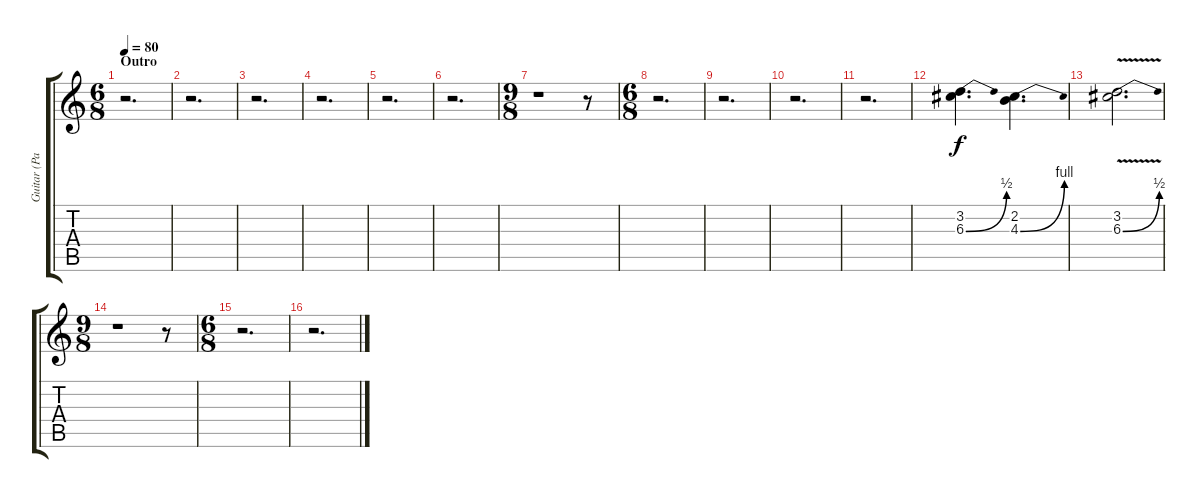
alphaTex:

\track ("Guitar (Patlan)" "Guitar (Pa") {instrument distortionguitar}
\staff {score tabs}
\tuning (E4 B3 G3 D3 A2 E2) {hide}
\ts (6 8)
\section ("" "Outro")
\tempo 80
\clef g2
\ks c
r.2{d dy f} |
r.2{d} |
r.2{d} |
r.2{d} |
r.2{d} |
r.2{d} |
\ts (9 8)
r.1 r.8 |
\ts (6 8)
r.2{d} |
r.2{d} |
r.2{d} |
r.2{d} |
(3.2 6.3{be (bend 0 0 60 2)}).4{d} (2.2 4.3{be (bend 0 0 60 4)}).4{d} |
(3.2 6.3{be (bend 0 0 60 2) v}).2{d} |
\ts (9 8)
r.1 r.8 |
\ts (6 8)
r.2{d} |
r.2{d}
